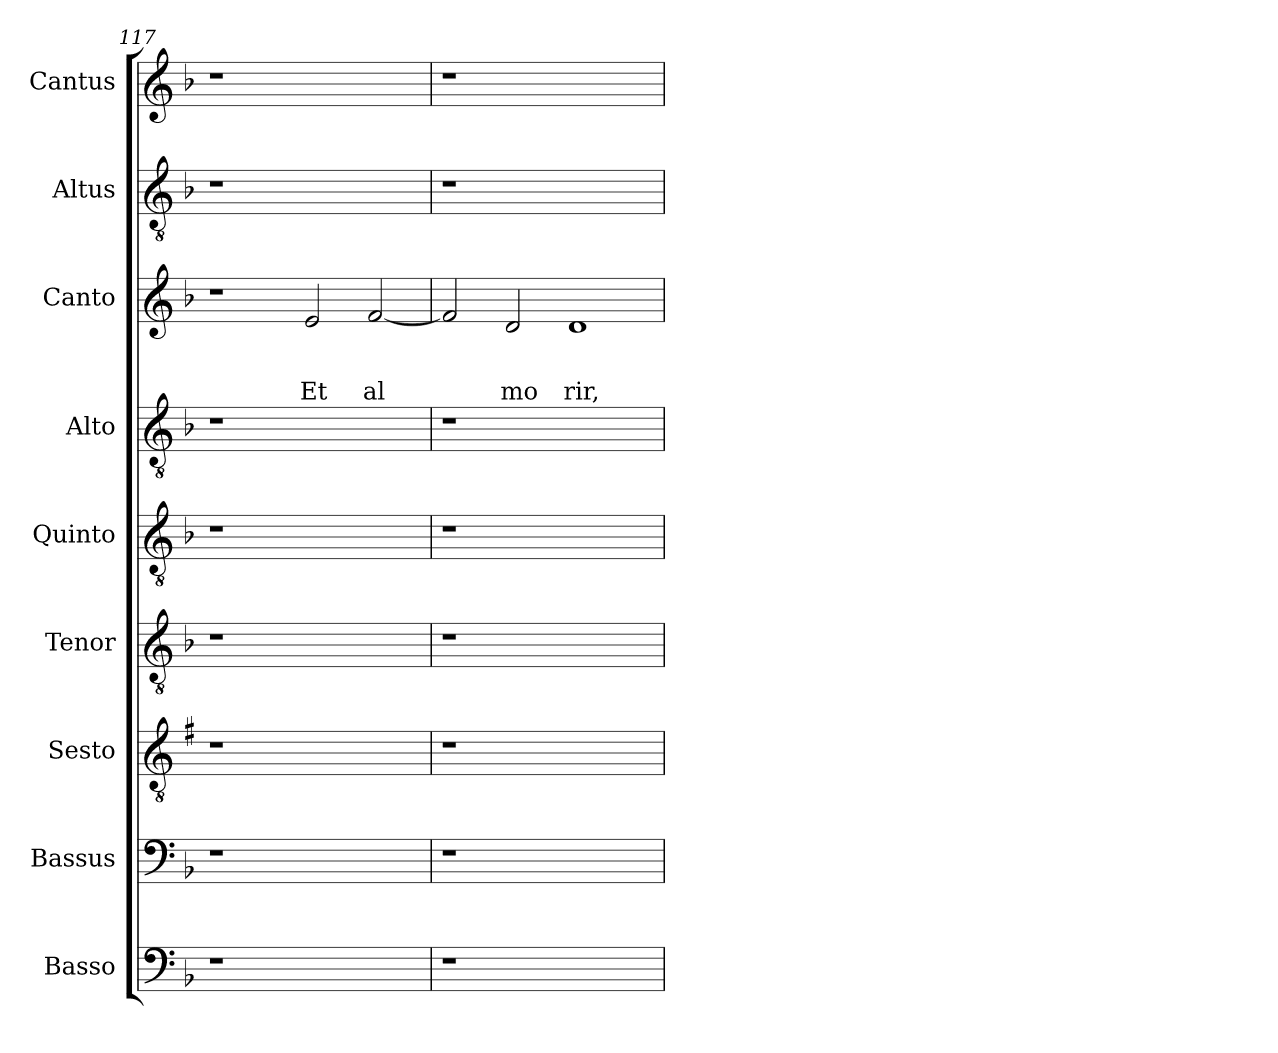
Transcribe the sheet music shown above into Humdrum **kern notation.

**kern	**kern	**kern	**kern	**kern	**kern	**kern	**text	**text	**text	**kern	**kern
*part9	*part8	*part7	*part6	*part5	*part4	*part3	*part3	*part3	*part3	*part2	*part1
*staff9	*staff8	*staff7	*staff6	*staff5	*staff4	*staff3	*staff3	*staff3	*staff3	*staff2	*staff1
*I"Basso	*I"Bassus	*I"Sesto	*I"Tenor	*I"Quinto	*I"Alto	*I"Canto	*	*	*	*I"Altus	*I"Cantus
*	*	*I'Sesto	*I'Tenor	*I'Quinto	*I'Alto	*I'Canto	*	*	*	*I'Altus	*I'Cantus
*clefF4	*clefF4	*clefGv2	*clefGv2	*clefGv2	*clefGv2	*clefG2	*	*	*	*clefGv2	*clefG2
*k[b-]	*k[b-]	*k[f#]	*k[b-]	*k[b-]	*k[b-]	*k[b-]	*	*	*	*k[b-]	*k[b-]
*F:	*F:	*G:	*F:	*F:	*F:	*F:	*	*	*	*F:	*F:
=117	=117	=117	=117	=117	=117	=117	=117	=117	=117	=117	=117
1r	1r	1r	1r	1r	1r	1r	.	.	.	1r	1r
!	!	!	!	!	!	!	!	!	!LO:LY:b	!	!
1ryy	1ryy	1ryy	1ryy	1ryy	1ryy	2e/	.	.	Et	1ryy	1ryy
!	!	!	!	!	!	!	!	!	!LO:LY:b	!	!
.	.	.	.	.	.	[<2f/	.	.	al	.	.
=118	=118	=118	=118	=118	=118	=118	=118	=118	=118	=118	=118
1r	1r	1r	1r	1r	1r	2f/]	.	.	.	1r	1r
!	!	!	!	!	!	!	!	!	!LO:LY:b	!	!
.	.	.	.	.	.	2d/	.	.	mo	.	.
!	!	!	!	!	!	!	!	!	!LO:LY:b	!	!
1ryy	1ryy	1ryy	1ryy	1ryy	1ryy	1d	.	.	rir,	1ryy	1ryy
=	=	=	=	=	=	=	=	=	=	=	=
*-	*-	*-	*-	*-	*-	*-	*-	*-	*-	*-	*-
